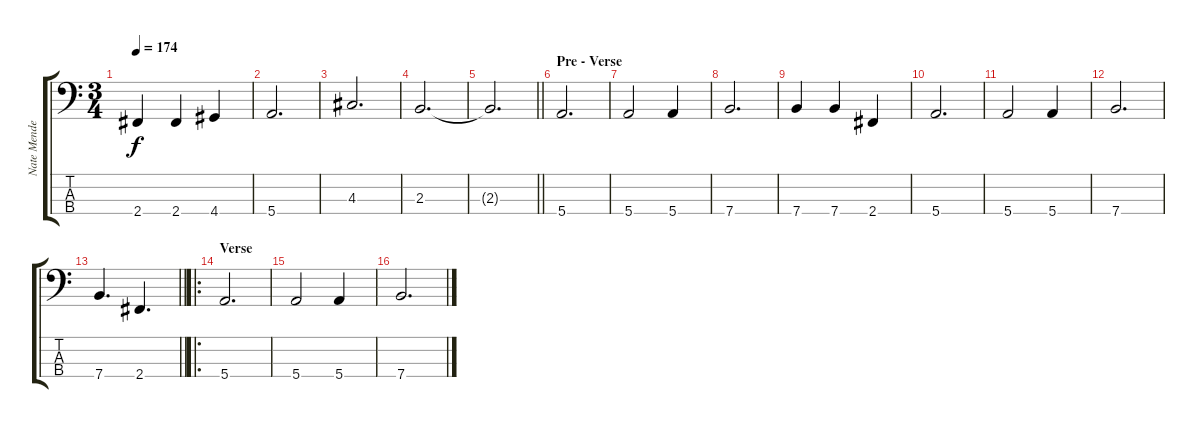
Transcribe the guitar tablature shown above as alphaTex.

\track ("Nate Mendel - Bass Guitar" "Nate Mende") {instrument electricbasspick}
\staff {score tabs}
\tuning (G2 D2 A1 E1) {hide}
\ts (3 4)
\tempo 174
\clef f4
\ks c
2.4.4{dy f} 2.4.4 4.4.4 |
5.4.2{d} |
4.3.2{d} |
2.3.2{d} |
\barLineRight lightlight
2.3{t}.2{d} |
\section ("" "Pre - Verse")
5.4.2{d} |
5.4.2 5.4.4 |
7.4.2{d} |
7.4.4 7.4.4 2.4.4 |
5.4.2{d} |
5.4.2 5.4.4 |
7.4.2{d} |
\barLineRight lightlight
7.4.4{d} 2.4.4{d} |
\ro
\section ("" "Verse")
5.4.2{d} |
5.4.2 5.4.4 |
7.4.2{d}
